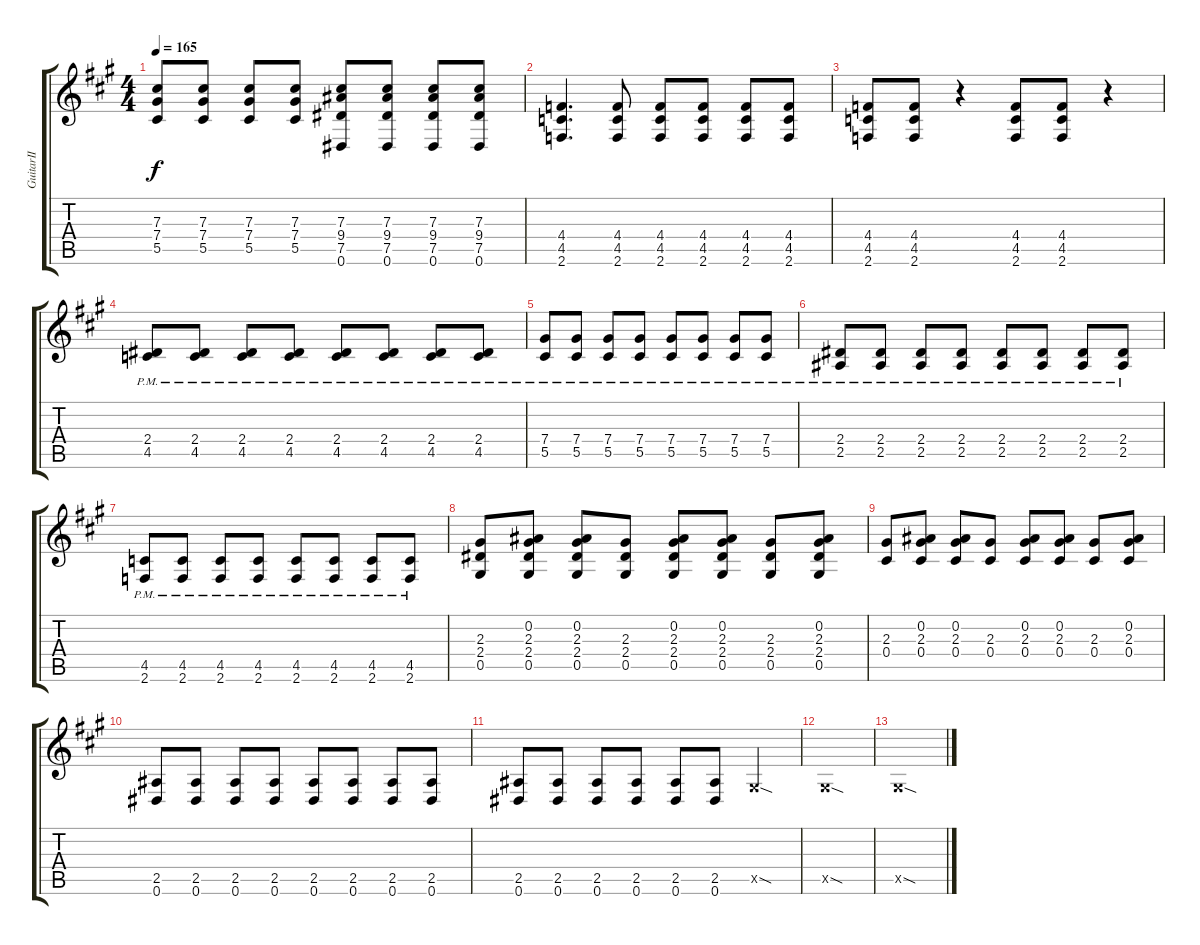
\track ("GuitarⅡ" "GuitarⅡ") {instrument electricguitarmuted}
\staff {score tabs}
\tuning (Eb4 Bb3 Gb3 Db3 Ab2 Eb2) {hide}
\ts (4 4)
\tempo 165
\clef g2
\ks a
(7.3 7.4 5.5).8{dy f} (7.3 7.4 5.5).8 (7.3 7.4 5.5).8 (7.3 7.4 5.5).8 (7.3 9.4 7.5 0.6).8 (7.3 9.4 7.5 0.6).8 (7.3 9.4 7.5 0.6).8 (7.3 9.4 7.5 0.6).8 |
(4.4 4.5 2.6).4{d} (4.4 4.5 2.6).8 (4.4 4.5 2.6).8 (4.4 4.5 2.6).8 (4.4 4.5 2.6).8 (4.4 4.5 2.6).8 |
(4.4 4.5 2.6).8 (4.4 4.5 2.6).8 r.4 (4.4 4.5 2.6).8 (4.4 4.5 2.6).8 r.4 |
(2.4{pm} 4.5{pm}).8 (2.4{pm} 4.5{pm}).8 (2.4{pm} 4.5{pm}).8 (2.4{pm} 4.5{pm}).8 (2.4{pm} 4.5{pm}).8 (2.4{pm} 4.5{pm}).8 (2.4{pm} 4.5{pm}).8 (2.4{pm} 4.5{pm}).8 |
(7.4{pm} 5.5{pm}).8 (7.4{pm} 5.5{pm}).8 (7.4{pm} 5.5{pm}).8 (7.4{pm} 5.5{pm}).8 (7.4{pm} 5.5{pm}).8 (7.4{pm} 5.5{pm}).8 (7.4{pm} 5.5{pm}).8 (7.4{pm} 5.5{pm}).8 |
(2.4{pm} 2.5{pm}).8 (2.4{pm} 2.5{pm}).8 (2.4{pm} 2.5{pm}).8 (2.4{pm} 2.5{pm}).8 (2.4{pm} 2.5{pm}).8 (2.4{pm} 2.5{pm}).8 (2.4{pm} 2.5{pm}).8 (2.4{pm} 2.5{pm}).8 |
(4.5{pm} 2.6{pm}).8 (4.5{pm} 2.6{pm}).8 (4.5{pm} 2.6{pm}).8 (4.5{pm} 2.6{pm}).8 (4.5{pm} 2.6{pm}).8 (4.5{pm} 2.6{pm}).8 (4.5{pm} 2.6{pm}).8 (4.5{pm} 2.6{pm}).8 |
(2.3 2.4 0.5).8 (0.2 2.3 2.4 0.5).8 (0.2 2.3 2.4 0.5).8 (2.3 2.4 0.5).8 (0.2 2.3 2.4 0.5).8 (0.2 2.3 2.4 0.5).8 (2.3 2.4 0.5).8 (0.2 2.3 2.4 0.5).8 |
(2.3 0.4).8 (0.2 2.3 0.4).8 (0.2 2.3 0.4).8 (2.3 0.4).8 (0.2 2.3 0.4).8 (0.2 2.3 0.4).8 (2.3 0.4).8 (0.2 2.3 0.4).8 |
(2.5 0.6).8 (2.5 0.6).8 (2.5 0.6).8 (2.5 0.6).8 (2.5 0.6).8 (2.5 0.6).8 (2.5 0.6).8 (2.5 0.6).8 |
(2.5 0.6).8 (2.5 0.6).8 (2.5 0.6).8 (2.5 0.6).8 (2.5 0.6).8 (2.5 0.6).8 0.5{sod x}.4 |
0.5{sod x}.1 |
0.5{sod x}.1
